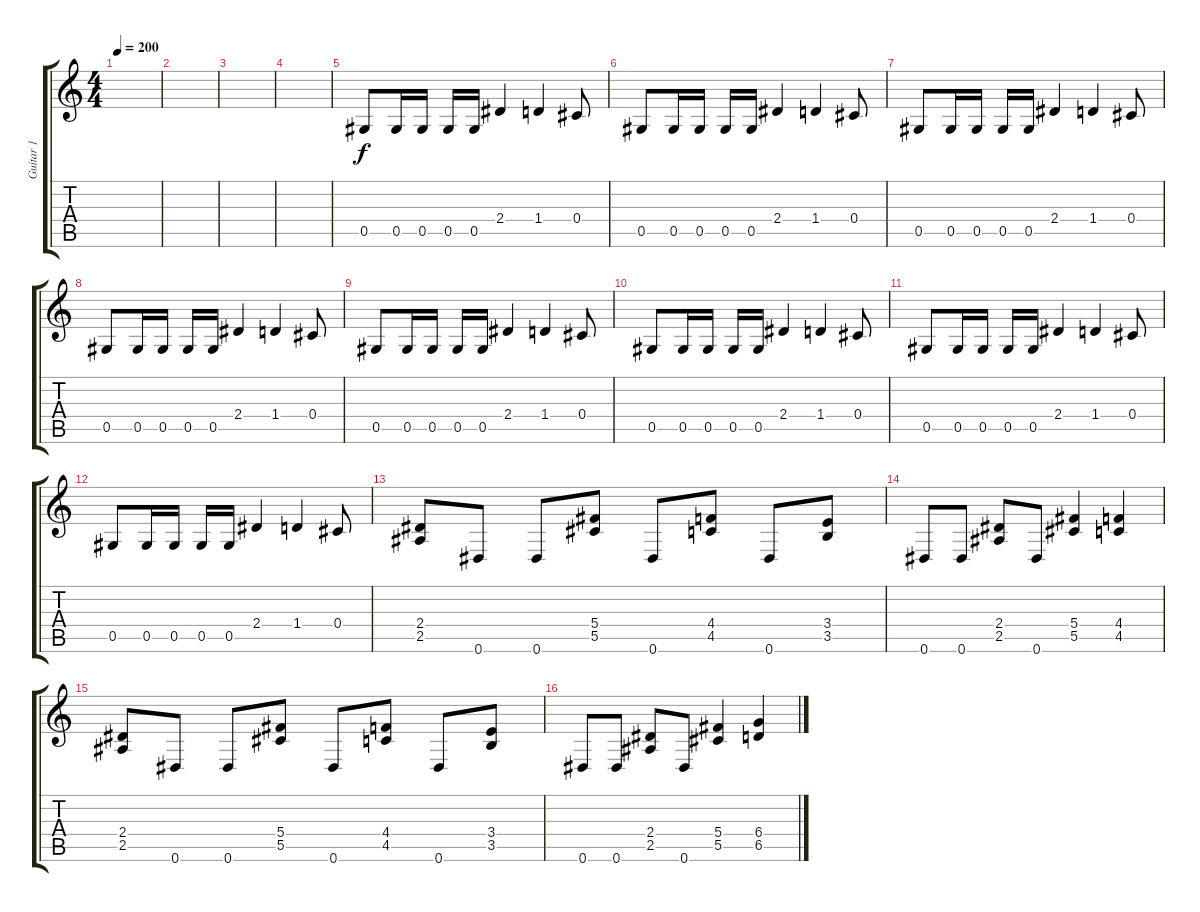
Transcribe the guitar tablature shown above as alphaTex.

\track ("Guitar 1" "Guitar 1") {instrument distortionguitar}
\staff {score tabs}
\tuning (Eb4 Bb3 Gb3 Db3 Ab2 Eb2) {hide}
\ts (4 4)
\tempo 200
\clef g2
\ks c
|
|
|
|
0.5.8 0.5.16 0.5.16 0.5.16 0.5.16 2.4.4 1.4.4 0.4.8 |
0.5.8 0.5.16 0.5.16 0.5.16 0.5.16 2.4.4 1.4.4 0.4.8 |
0.5.8 0.5.16 0.5.16 0.5.16 0.5.16 2.4.4 1.4.4 0.4.8 |
0.5.8 0.5.16 0.5.16 0.5.16 0.5.16 2.4.4 1.4.4 0.4.8 |
0.5.8 0.5.16 0.5.16 0.5.16 0.5.16 2.4.4 1.4.4 0.4.8 |
0.5.8 0.5.16 0.5.16 0.5.16 0.5.16 2.4.4 1.4.4 0.4.8 |
0.5.8 0.5.16 0.5.16 0.5.16 0.5.16 2.4.4 1.4.4 0.4.8 |
0.5.8 0.5.16 0.5.16 0.5.16 0.5.16 2.4.4 1.4.4 0.4.8 |
(2.4 2.5).8 0.6.8 0.6.8 (5.4 5.5).8 0.6.8 (4.4 4.5).8 0.6.8 (3.4 3.5).8 |
0.6.8 0.6.8 (2.4 2.5).8 0.6.8 (5.4 5.5).4 (4.4 4.5).4 |
(2.4 2.5).8 0.6.8 0.6.8 (5.4 5.5).8 0.6.8 (4.4 4.5).8 0.6.8 (3.4 3.5).8 |
0.6.8 0.6.8 (2.4 2.5).8 0.6.8 (5.4 5.5).4 (6.4 6.5).4
